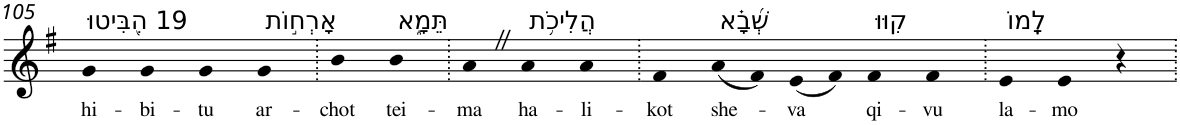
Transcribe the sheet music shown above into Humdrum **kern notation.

**kern	**text
*part1	*part1
*staff1	*staff1
*I"Piano	*
*I'Pno	*
!!LO:PB:g=z
*clefG2	*
*k[f#]	*
*G:	*
=105	=105
!LO:TX:a:t=19 הִ֭בִּיטוּ	!
!	!LO:LY:b
4g	hi-
!	!LO:LY:b
4g	-bi-
!	!LO:LY:b
4g	-tu
!LO:TX:a:t=אָרְח֣וֹת	!
!	!LO:LY:b
4g	ar-
=106.	=106.
!	!LO:LY:b
4b	-chot
!LO:TX:a:t=תֵּמָ֑א	!
!	!LO:LY:b
4b	tei-
=107.	=107.
!	!LO:LY:b
4aZ	-ma
!LO:TX:a:t=הֲלִיכֹ֥ת	!
!	!LO:LY:b
4a	ha-
!	!LO:LY:b
4a	-li-
=108.	=108.
!	!LO:LY:b
4f#	-kot
!LO:TX:a:t=שְׁ֝בָ֗א	!
!	!LO:LY:b
(8a	she-
8f#)	.
!	!LO:LY:b
(8e	-va
8f#)	.
!LO:TX:a:t=קִוּוּ	!
!	!LO:LY:b
4f#	qi-
!	!LO:LY:b
4f#	-vu
=109.	=109.
!LO:TX:a:t=לָֽמוֹ	!
!	!LO:LY:b
4e	la-
!	!LO:LY:b
4e	-mo
4r	.
=.	=.
*-	*-
